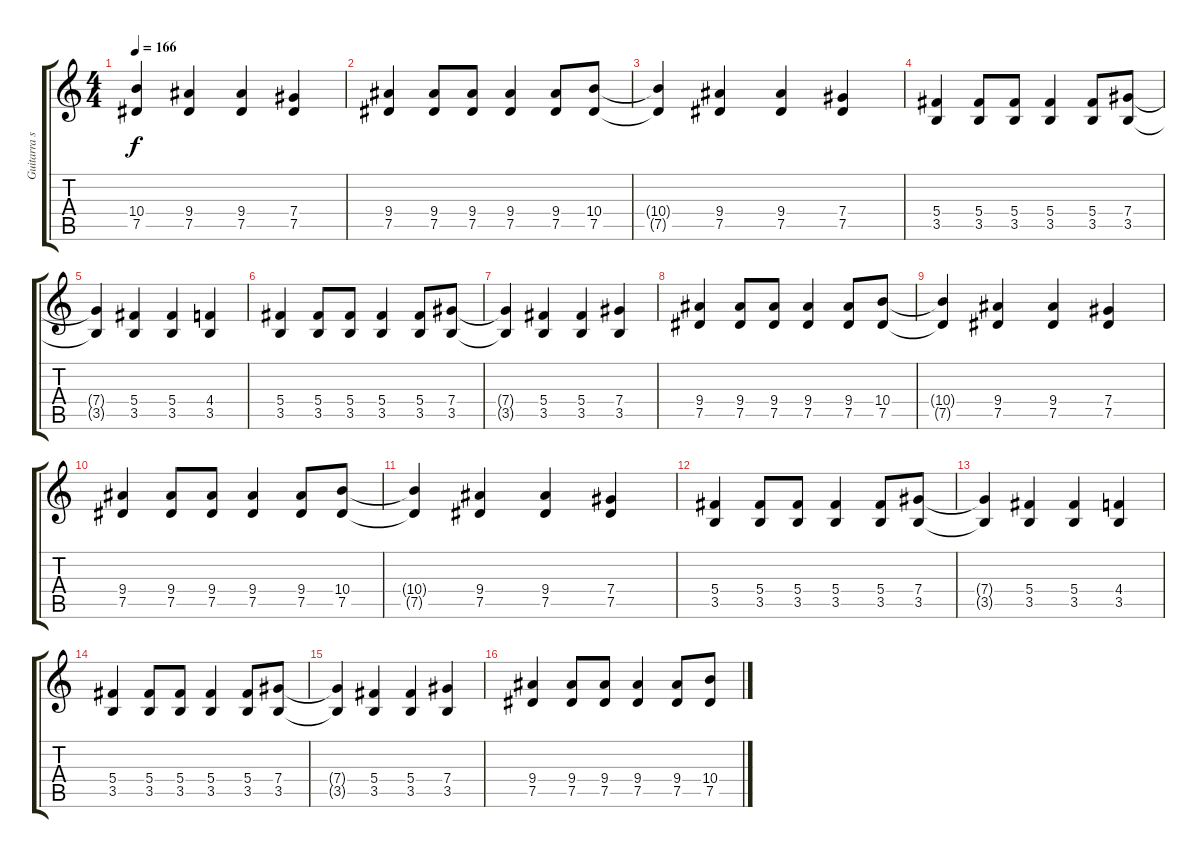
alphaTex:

\track ("Guitarra solo" "Guitarra s") {instrument distortionguitar}
\staff {score tabs}
\tuning (Eb4 Bb3 Gb3 Db3 Ab2 Eb2) {hide}
\ts (4 4)
\tempo 166
\clef g2
\ks c
(10.4{t} 7.5{t}).4{dy f} (9.4 7.5).4 (9.4 7.5).4 (7.4 7.5).4 |
(9.4 7.5).4 (9.4 7.5).8 (9.4 7.5).8 (9.4 7.5).4 (9.4 7.5).8 (10.4 7.5).8 |
(10.4{t} 7.5{t}).4 (9.4 7.5).4 (9.4 7.5).4 (7.4 7.5).4 |
(5.4 3.5).4 (5.4 3.5).8 (5.4 3.5).8 (5.4 3.5).4 (5.4 3.5).8 (7.4 3.5).8 |
(7.4{t} 3.5{t}).4 (5.4 3.5).4 (5.4 3.5).4 (4.4 3.5).4 |
(5.4 3.5).4 (5.4 3.5).8 (5.4 3.5).8 (5.4 3.5).4 (5.4 3.5).8 (7.4 3.5).8 |
(7.4{t} 3.5{t}).4 (5.4 3.5).4 (5.4 3.5).4 (7.4 3.5).4 |
(9.4 7.5).4 (9.4 7.5).8 (9.4 7.5).8 (9.4 7.5).4 (9.4 7.5).8 (10.4 7.5).8 |
(10.4{t} 7.5{t}).4 (9.4 7.5).4 (9.4 7.5).4 (7.4 7.5).4 |
(9.4 7.5).4 (9.4 7.5).8 (9.4 7.5).8 (9.4 7.5).4 (9.4 7.5).8 (10.4 7.5).8 |
(10.4{t} 7.5{t}).4 (9.4 7.5).4 (9.4 7.5).4 (7.4 7.5).4 |
(5.4 3.5).4 (5.4 3.5).8 (5.4 3.5).8 (5.4 3.5).4 (5.4 3.5).8 (7.4 3.5).8 |
(7.4{t} 3.5{t}).4 (5.4 3.5).4 (5.4 3.5).4 (4.4 3.5).4 |
(5.4 3.5).4 (5.4 3.5).8 (5.4 3.5).8 (5.4 3.5).4 (5.4 3.5).8 (7.4 3.5).8 |
(7.4{t} 3.5{t}).4 (5.4 3.5).4 (5.4 3.5).4 (7.4 3.5).4 |
(9.4 7.5).4 (9.4 7.5).8 (9.4 7.5).8 (9.4 7.5).4 (9.4 7.5).8 (10.4 7.5).8
